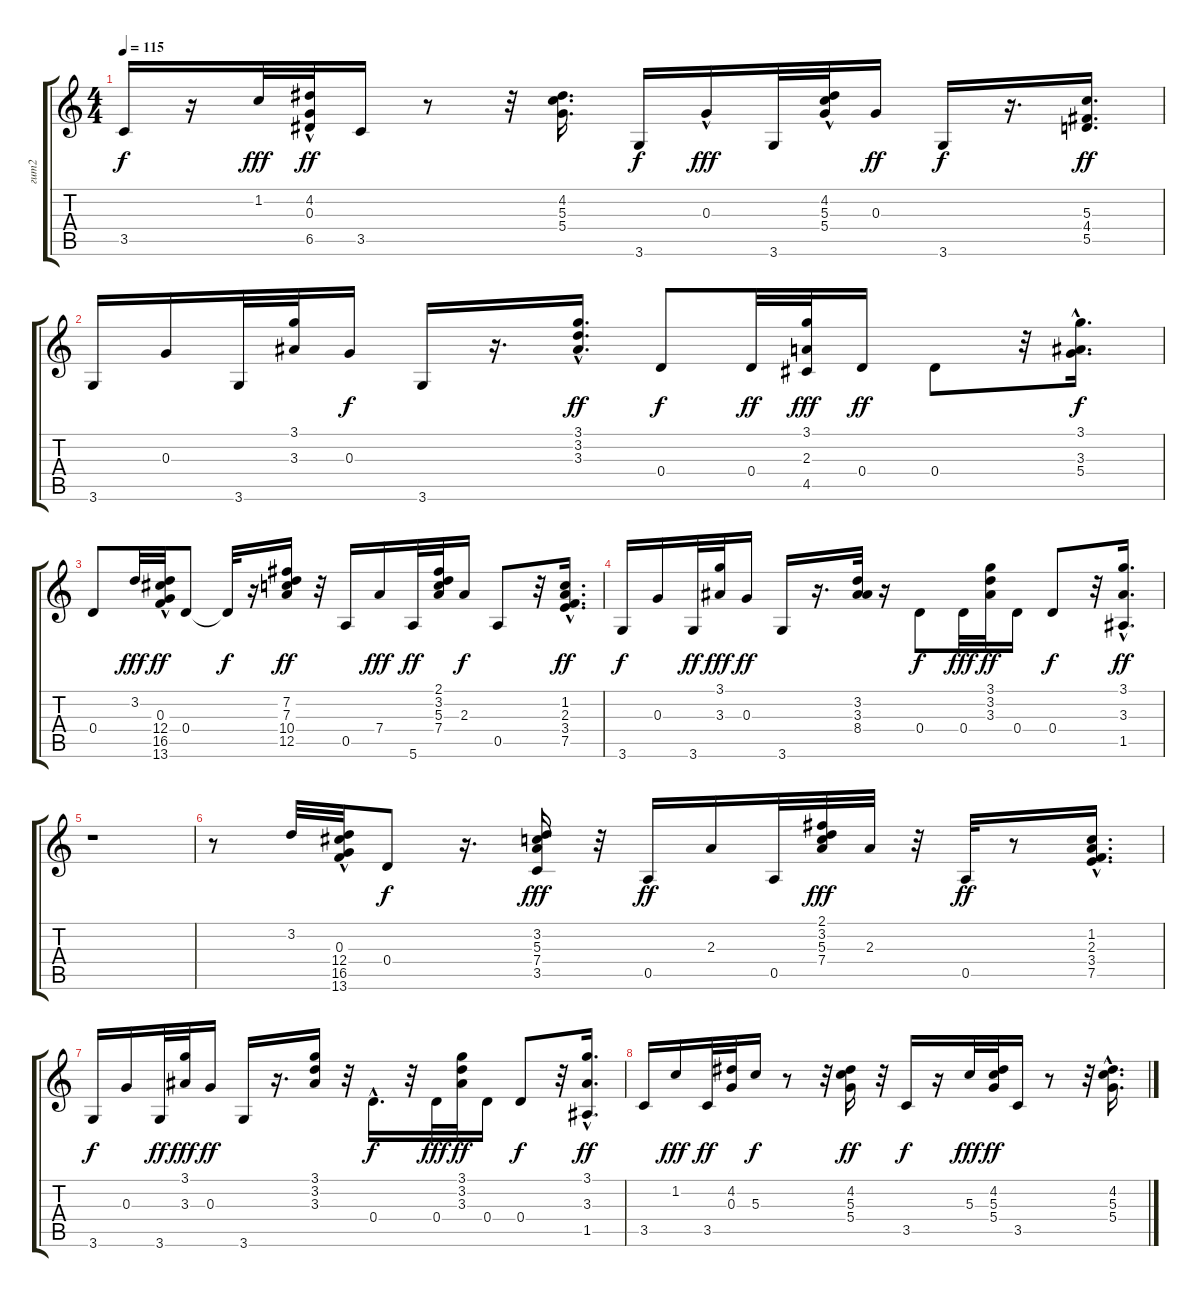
\track ("гит2" "гит2") {instrument acousticguitarsteel}
\staff {score tabs}
\tuning (E4 B3 G3 D3 A2 E2) {hide}
\ts (4 4)
\tempo 115
\clef g2
\ks c
3.5.16{dy f} r.16 1.2.32{dy fff} (4.2{hac} 0.3 6.5).32{dy ff} 3.5.16 r.8 r.32 (4.2 5.3 5.4).16{d} 3.6.16{dy f} 0.3{hac}.16{dy fff} 3.6.32 (4.2 5.3{hac} 5.4).32 0.3.16{dy ff} 3.6.16{dy f} r.16{d} (5.3 4.4 5.5).16{d dy ff} |
3.6.16 0.3.16 3.6.32 (3.1 3.3).32 0.3.16{dy f} 3.6.16 r.16{d} (3.1 3.2{hac} 3.3{hac}).16{d dy ff} 0.4.8{dy f} 0.4.32{dy ff} (3.1 2.3 4.5).32{dy fff} 0.4.16{dy ff} 0.4.8 r.32 (3.1{hac} 3.3{hac} 5.4{hac}).16{d dy f} |
0.4.8 3.2.32{dy fff} (0.3 12.4 16.5{hac} 13.6).32{dy ff} 0.4.8 0.4{t}.32{dy f} r.16 (7.2 7.3 10.4 12.5).16{dy ff} r.32 0.5.16 7.4.16{dy fff} 5.6.32{dy ff} (2.1 3.2 5.3 7.4).32 2.3.16{dy f} 0.5.8 r.32 (1.2 2.3 3.4 7.5{hac}).16{d dy ff} |
3.6.16{dy f} 0.3.16 3.6.32{dy ff} (3.1 3.3).32{dy fff} 0.3.16{dy ff} 3.6.16 r.16{d} (3.2 3.3 8.4).32 r.16 0.4.8{dy f} 0.4.32{dy fff} (3.1 3.2 3.3).32{dy ff} 0.4.16 0.4.8{dy f} r.32 (3.1{hac} 3.3{hac} 1.5{hac}).16{d dy ff} |
r.1 |
r.8 3.2.32{instrument rockorgan} (0.3 12.4{hac} 16.5{hac} 13.6).32 0.4.8{dy f} r.16{d} (3.2 5.3 7.4 3.5).16{dy fff} r.32 0.5.16{dy ff} 2.3.16 0.5.32 (2.1 3.2 5.3 7.4).32{dy fff} 2.3.32 r.32 0.5.32{dy ff} r.8 (1.2{hac} 2.3 3.4 7.5{hac}).16{d} |
3.6.16{dy f} 0.3.16 3.6.32{dy ff} (3.1 3.3).32{dy fff} 0.3.16{dy ff} 3.6.16 r.16{d} (3.1 3.2 3.3).16 r.32 0.4{hac}.16{d dy f} r.32 0.4.32{dy fff} (3.1 3.2 3.3).32{dy ff} 0.4.16 0.4.8{dy f} r.32 (3.1{hac} 3.3{hac} 1.5{hac}).16{d dy ff} |
3.5.16 1.2.16{dy fff} 3.5.32{dy ff} (4.2 0.3).32 5.3.16{dy f} r.8 r.32 (4.2 5.3 5.4).16{dy ff} r.32 3.5.16{dy f} r.16 5.3.32{dy fff} (4.2 5.3 5.4).32{dy ff} 3.5.16 r.8 r.32 (4.2{hac} 5.3{hac} 5.4{hac}).16{d}
